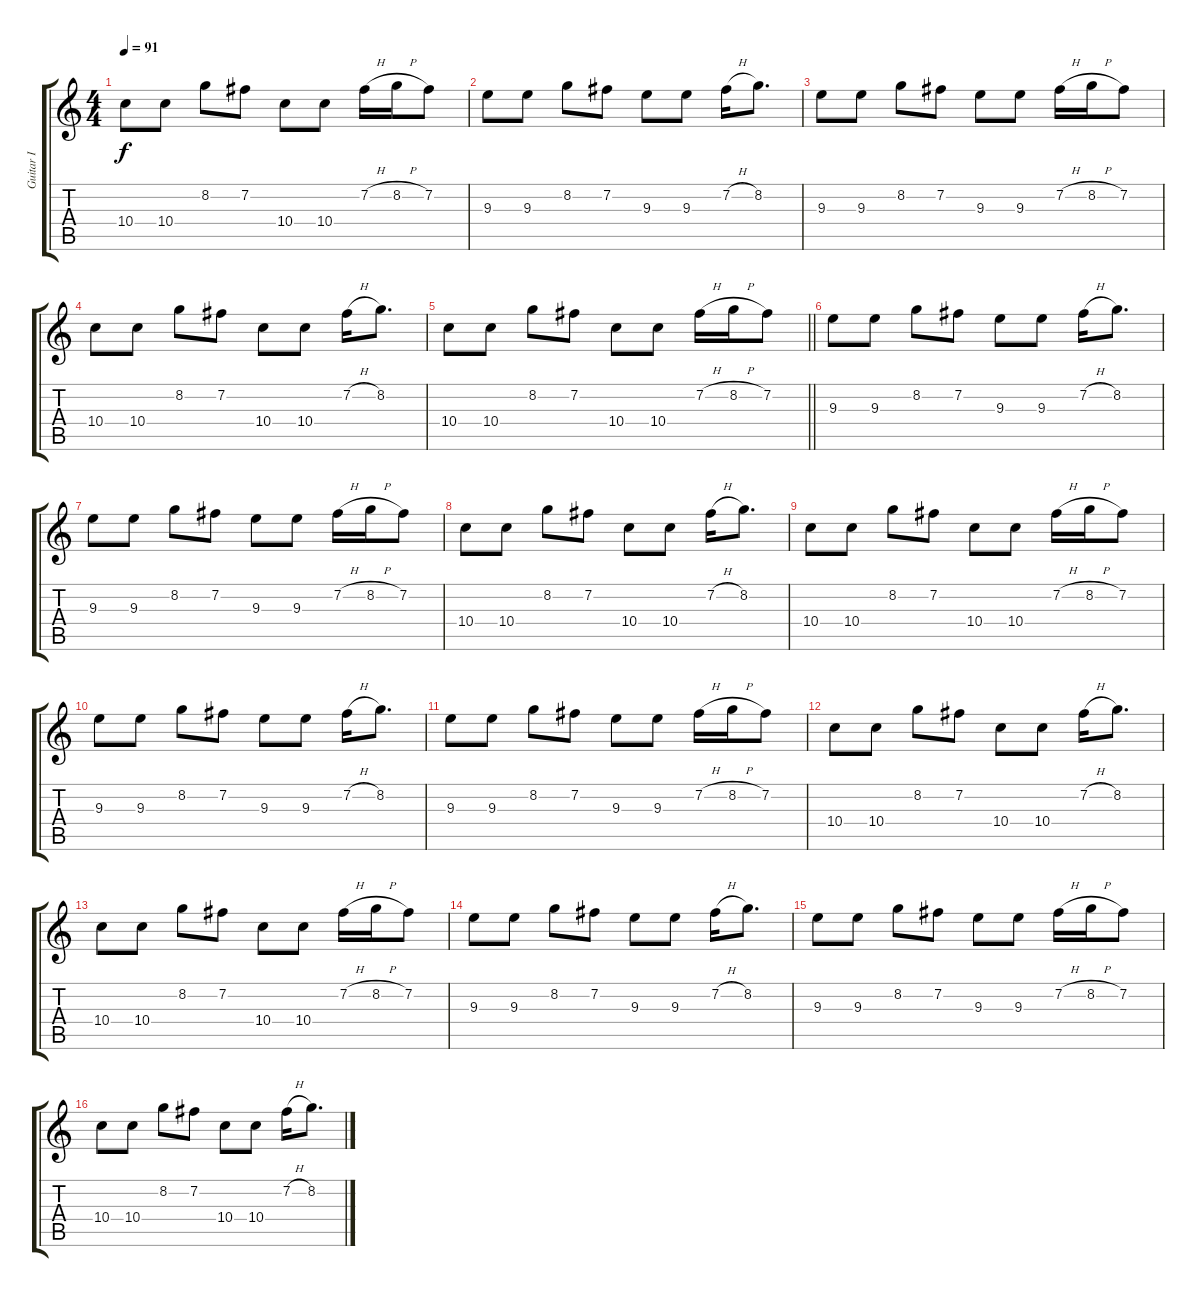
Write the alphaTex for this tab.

\track ("Guitar I" "Guitar I") {instrument electricguitarjazz}
\staff {score tabs}
\tuning (E4 B3 G3 D3 A2 E2) {hide}
\ts (4 4)
\tempo 91
\clef g2
\ks c
10.4.8{dy f} 10.4.8 8.2.8 7.2.8 10.4.8 10.4.8 7.2{h}.16 8.2{h}.16 7.2.8 |
9.3.8 9.3.8 8.2.8 7.2.8 9.3.8 9.3.8 7.2{h}.16 8.2.8{d} |
9.3.8 9.3.8 8.2.8 7.2.8 9.3.8 9.3.8 7.2{h}.16 8.2{h}.16 7.2.8 |
10.4.8 10.4.8 8.2.8 7.2.8 10.4.8 10.4.8 7.2{h}.16 8.2.8{d} |
\barLineRight lightlight
10.4.8 10.4.8 8.2.8 7.2.8 10.4.8 10.4.8 7.2{h}.16 8.2{h}.16 7.2.8 |
9.3.8 9.3.8 8.2.8 7.2.8 9.3.8 9.3.8 7.2{h}.16 8.2.8{d} |
9.3.8 9.3.8 8.2.8 7.2.8 9.3.8 9.3.8 7.2{h}.16 8.2{h}.16 7.2.8 |
10.4.8 10.4.8 8.2.8 7.2.8 10.4.8 10.4.8 7.2{h}.16 8.2.8{d} |
10.4.8 10.4.8 8.2.8 7.2.8 10.4.8 10.4.8 7.2{h}.16 8.2{h}.16 7.2.8 |
9.3.8 9.3.8 8.2.8 7.2.8 9.3.8 9.3.8 7.2{h}.16 8.2.8{d} |
9.3.8 9.3.8 8.2.8 7.2.8 9.3.8 9.3.8 7.2{h}.16 8.2{h}.16 7.2.8 |
10.4.8 10.4.8 8.2.8 7.2.8 10.4.8 10.4.8 7.2{h}.16 8.2.8{d} |
10.4.8 10.4.8 8.2.8 7.2.8 10.4.8 10.4.8 7.2{h}.16 8.2{h}.16 7.2.8 |
9.3.8 9.3.8 8.2.8 7.2.8 9.3.8 9.3.8 7.2{h}.16 8.2.8{d} |
9.3.8 9.3.8 8.2.8 7.2.8 9.3.8 9.3.8 7.2{h}.16 8.2{h}.16 7.2.8 |
10.4.8 10.4.8 8.2.8 7.2.8 10.4.8 10.4.8 7.2{h}.16 8.2.8{d}
